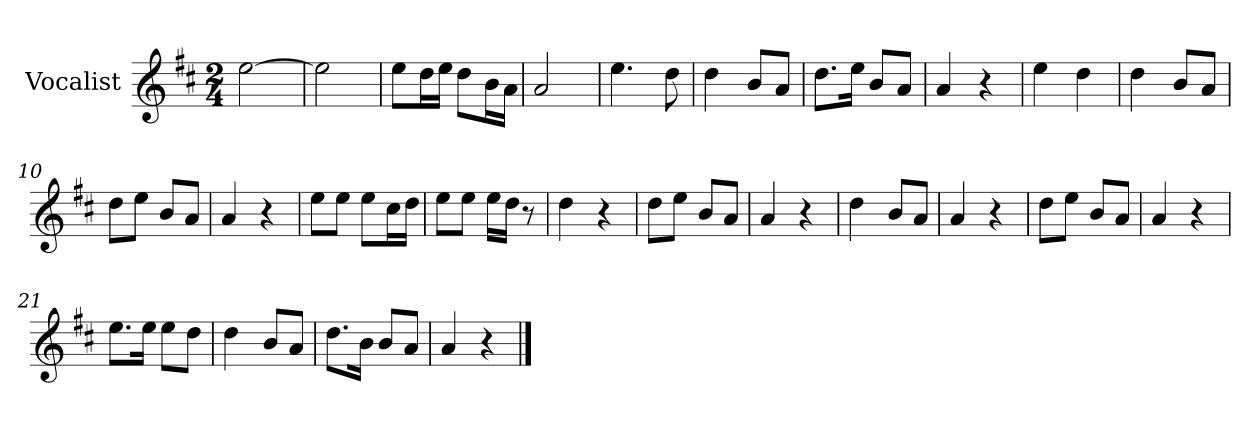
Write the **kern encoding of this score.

**kern
*part1
*staff1
*I"Vocalist
*k[f#c#]
*D:
*M2/4
=
[2ee
=1
2ee]
=2
8eeL
16ddL
16eeJJ
8ddL
16bL
16aJJ
=3
2a
=4
4.ee
8dd
=5
4dd
8bL
8aJ
=6
8.ddL
16eeJk
8bL
8aJ
=7
4a
4r
=8
4ee
4dd
=9
4dd
8bL
8aJ
=10
8ddL
8eeJ
8bL
8aJ
=11
4a
4r
=12
8eeL
8eeJ
8eeL
16cc#L
16ddJJ
=13
8eeL
8eeJ
16eeLL
16ddJJ
8r
=14
4dd
4r
=15
8ddL
8eeJ
8bL
8aJ
=16
4a
4r
=17
4dd
8bL
8aJ
=18
4a
4r
=19
8ddL
8eeJ
8bL
8aJ
=20
4a
4r
=21
8.eeL
16eeJk
8eeL
8ddJ
=22
4dd
8bL
8aJ
=23
8.ddL
16bJk
8bL
8aJ
=24
4a
4r
==
*-
